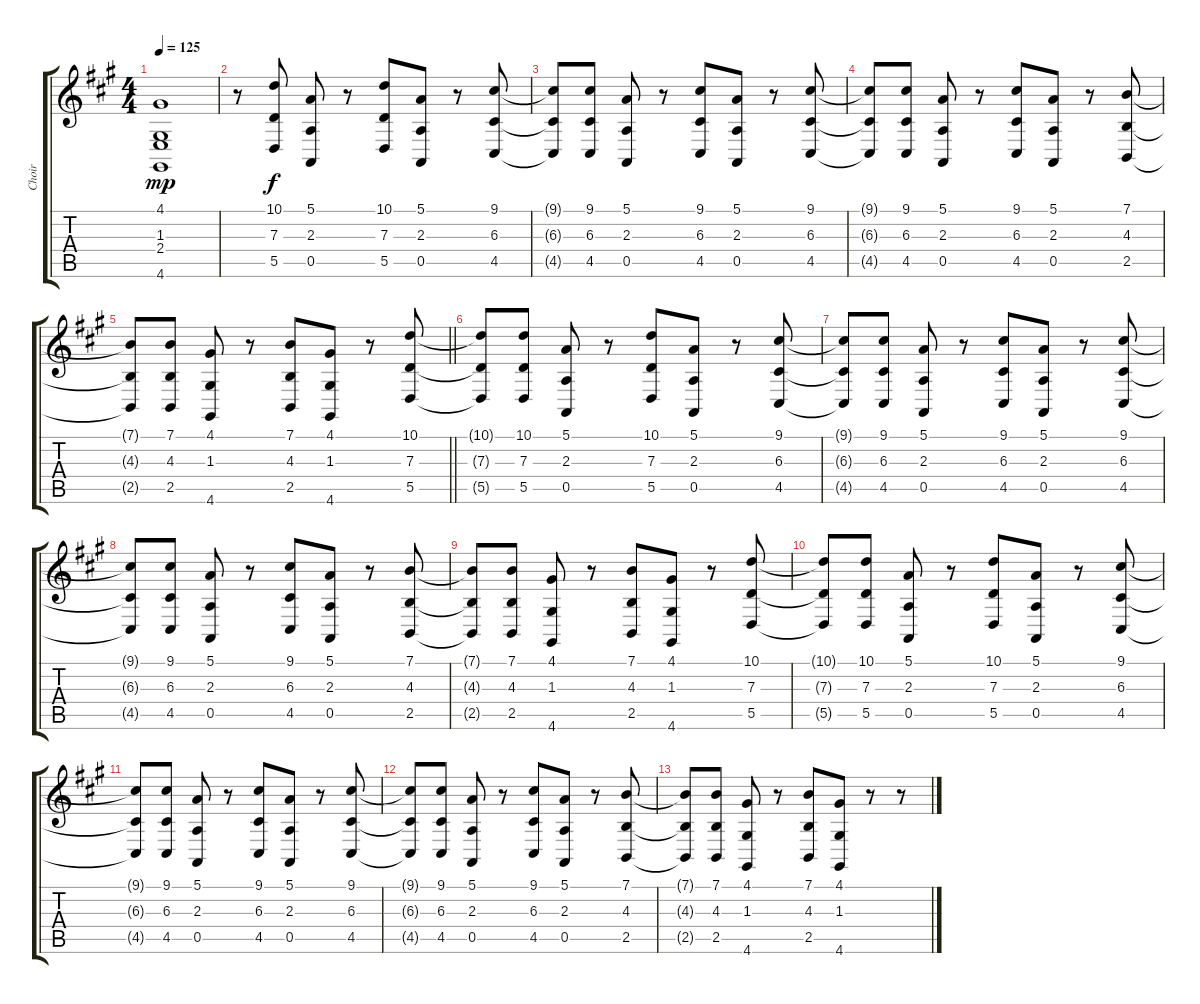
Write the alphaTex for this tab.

\track ("Choir" "Choir") {instrument choiraahs}
\staff {score tabs}
\tuning (E4 B3 G3 D3 A2 E2) {hide}
\ts (4 4)
\tempo 125
\clef g2
\ks a
(4.1 1.3 2.4 4.6).1{dy mp} |
r.8 (10.1 7.3 5.5).8{dy f} (5.1 2.3 0.5).8 r.8 (10.1 7.3 5.5).8 (5.1 2.3 0.5).8 r.8 (9.1 6.3 4.5).8 |
(9.1{t} 6.3{t} 4.5{t}).8 (9.1 6.3 4.5).8 (5.1 2.3 0.5).8 r.8 (9.1 6.3 4.5).8 (5.1 2.3 0.5).8 r.8 (9.1 6.3 4.5).8 |
(9.1{t} 6.3{t} 4.5{t}).8 (9.1 6.3 4.5).8 (5.1 2.3 0.5).8 r.8 (9.1 6.3 4.5).8 (5.1 2.3 0.5).8 r.8 (7.1 4.3 2.5).8 |
\barLineRight lightlight
(7.1{t} 4.3{t} 2.5{t}).8 (7.1 4.3 2.5).8 (4.1 1.3 4.6).8 r.8 (7.1 4.3 2.5).8 (4.1 1.3 4.6).8 r.8 (10.1 7.3 5.5).8 |
(10.1{t} 7.3{t} 5.5{t}).8 (10.1 7.3 5.5).8 (5.1 2.3 0.5).8 r.8 (10.1 7.3 5.5).8 (5.1 2.3 0.5).8 r.8 (9.1 6.3 4.5).8 |
(9.1{t} 6.3{t} 4.5{t}).8 (9.1 6.3 4.5).8 (5.1 2.3 0.5).8 r.8 (9.1 6.3 4.5).8 (5.1 2.3 0.5).8 r.8 (9.1 6.3 4.5).8 |
(9.1{t} 6.3{t} 4.5{t}).8 (9.1 6.3 4.5).8 (5.1 2.3 0.5).8 r.8 (9.1 6.3 4.5).8 (5.1 2.3 0.5).8 r.8 (7.1 4.3 2.5).8 |
(7.1{t} 4.3{t} 2.5{t}).8 (7.1 4.3 2.5).8 (4.1 1.3 4.6).8 r.8 (7.1 4.3 2.5).8 (4.1 1.3 4.6).8 r.8 (10.1 7.3 5.5).8 |
(10.1{t} 7.3{t} 5.5{t}).8 (10.1 7.3 5.5).8 (5.1 2.3 0.5).8 r.8 (10.1 7.3 5.5).8 (5.1 2.3 0.5).8 r.8 (9.1 6.3 4.5).8 |
(9.1{t} 6.3{t} 4.5{t}).8 (9.1 6.3 4.5).8 (5.1 2.3 0.5).8 r.8 (9.1 6.3 4.5).8 (5.1 2.3 0.5).8 r.8 (9.1 6.3 4.5).8 |
(9.1{t} 6.3{t} 4.5{t}).8 (9.1 6.3 4.5).8 (5.1 2.3 0.5).8 r.8 (9.1 6.3 4.5).8 (5.1 2.3 0.5).8 r.8 (7.1 4.3 2.5).8 |
(7.1{t} 4.3{t} 2.5{t}).8 (7.1 4.3 2.5).8 (4.1 1.3 4.6).8 r.8 (7.1 4.3 2.5).8 (4.1 1.3 4.6).8 r.8 r.8
